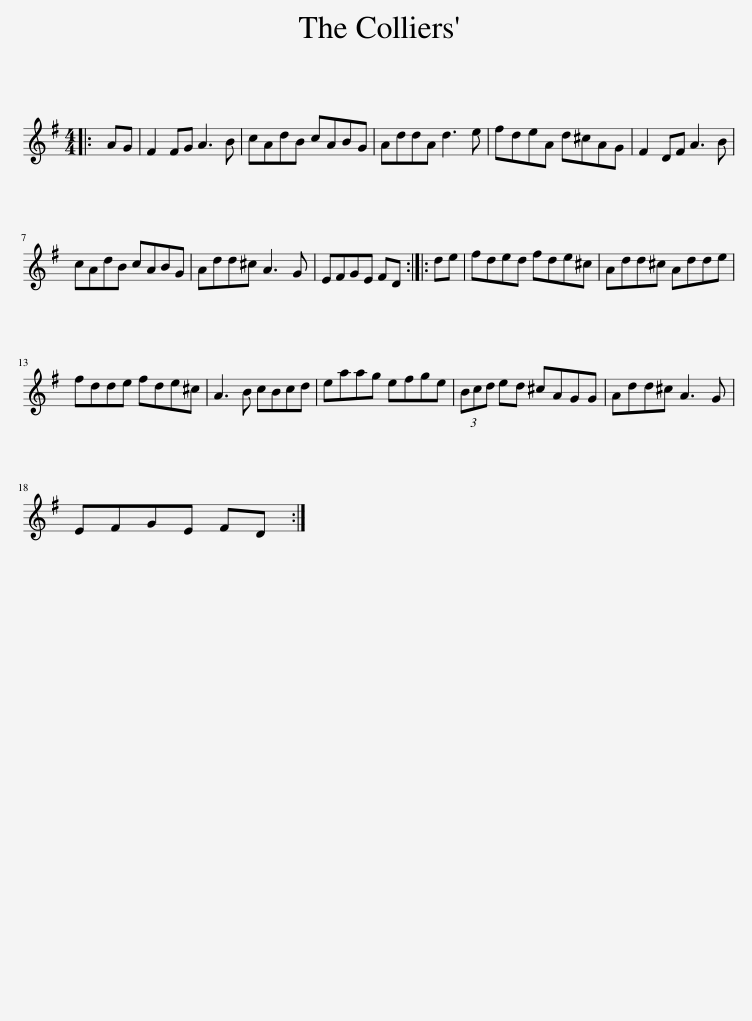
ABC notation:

X:1
L:1/8
M:4/4
I:linebreak $
K:G
V:1 treble
V:1
|: AG | F2 FG A3 B | cAdB cABG | AddA d3 e | fdeA d^cAG | %5
 F2 DF A3 B |$ cAdB cABG | Add^c A3 G | EFGE FD :: de | %10
 fded fde^c | Add^c Adde |$ fdde fde^c | A3 B cBcd | eaag efge | %15
 (3Bcd ed ^cAGG | Add^c A3 G |$ EFGE FD :| %18
